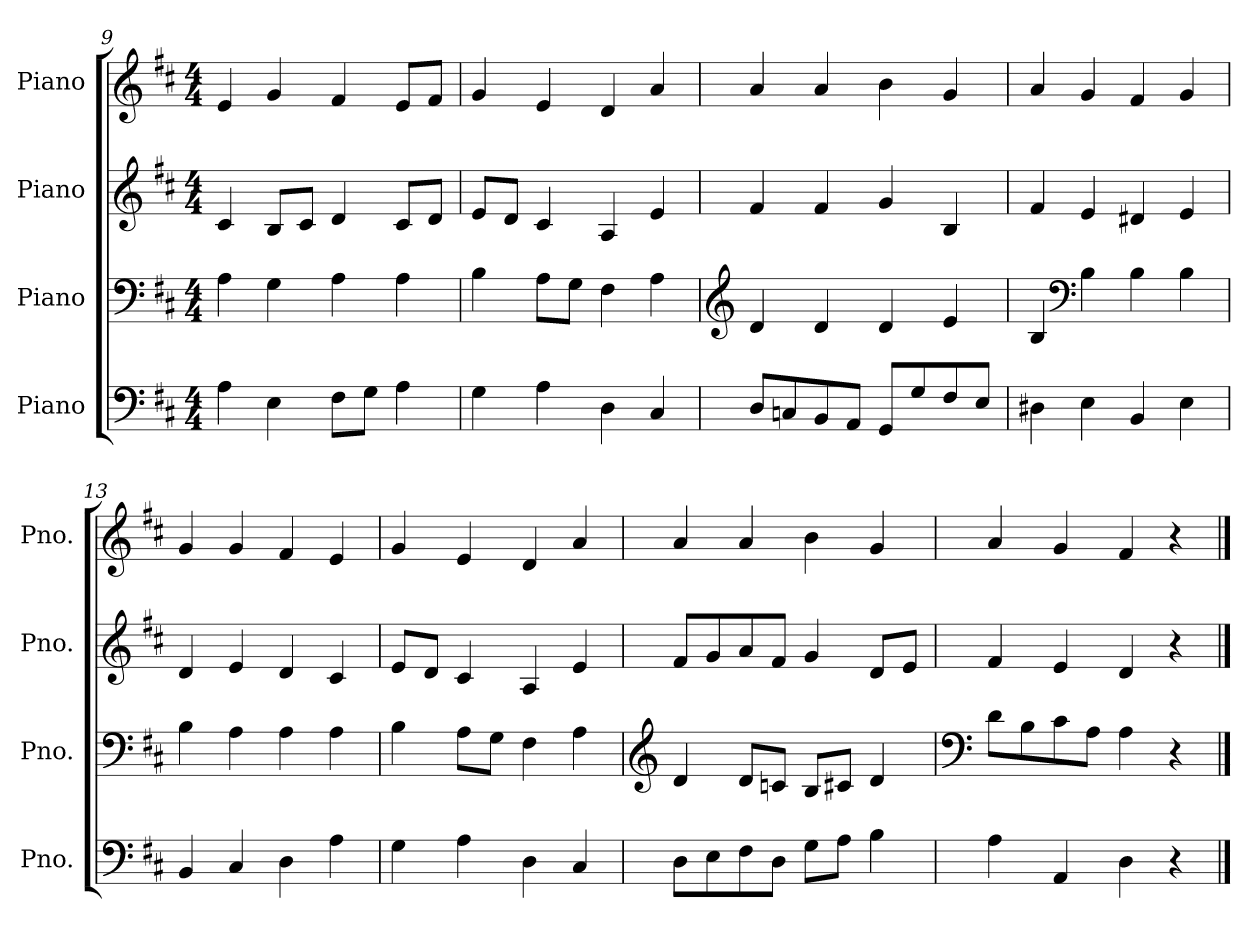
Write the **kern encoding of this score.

**kern	**kern	**kern	**kern
*part4	*part3	*part2	*part1
*staff4	*staff3	*staff2	*staff1
*I"Piano	*I"Piano	*I"Piano	*I"Piano
*I'Pno.	*I'Pno.	*I'Pno.	*I'Pno.
*clefF4	*clefF4	*clefG2	*clefG2
*k[f#c#]	*k[f#c#]	*k[f#c#]	*k[f#c#]
*M4/4	*M4/4	*M4/4	*M4/4
=9	=9	=9	=9
4A\	4A\	4c#/	4e/
4E\	4G\	8B/L	4g/
.	.	8c#/J	.
8F#\L	4A\	4d/	4f#/
8G\J	.	.	.
4A\	4A\	8c#/L	8e/L
.	.	8d/J	8f#/J
=10	=10	=10	=10
4G\	4B\	8e/L	4g/
.	.	8d/J	.
4A\	8A\L	4c#/	4e/
.	8G\J	.	.
4D\	4F#\	4A/	4d/
4C#/	4A\	4e/	4a/
!!LO:LB:g=z
=11	=11	=11	=11
*	*clefG2	*	*
8D/L	4d/	4f#/	4a/
8Cn/	.	.	.
8BB/	4d/	4f#/	4a/
8AA/J	.	.	.
8GG/L	4d/	4g/	4b\
8G/	.	.	.
8F#/	4e/	4B/	4g/
8E/J	.	.	.
=12	=12	=12	=12
4D#X\	4B/	4f#/	4a/
*	*clefF4	*	*
4E\	4B\	4e/	4g/
4BB/	4B\	4d#X/	4f#/
4E\	4B\	4e/	4g/
=13	=13	=13	=13
4BB/	4B\	4d/	4g/
4C#/	4A\	4e/	4g/
4D\	4A\	4d/	4f#/
4A\	4A\	4c#/	4e/
=14	=14	=14	=14
4G\	4B\	8e/L	4g/
.	.	8d/J	.
4A\	8A\L	4c#/	4e/
.	8G\J	.	.
4D\	4F#\	4A/	4d/
4C#/	4A\	4e/	4a/
=15	=15	=15	=15
*	*clefG2	*	*
8D\L	4d/	8f#/L	4a/
8E\	.	8g/	.
8F#\	8d/L	8a/	4a/
8D\J	8cn/J	8f#/J	.
8G\L	8B/L	4g/	4b\
8A\J	8c#X/J	.	.
4B\	4d/	8d/L	4g/
.	.	8e/J	.
!!LO:PB:g=z
=16	=16	=16	=16
*	*clefF4	*	*
4A\	8d\L	4f#/	4a/
.	8B\	.	.
4AA/	8c#\	4e/	4g/
.	8A\J	.	.
4D\	4A\	4d/	4f#/
4r	4r	4r	4r
==	==	==	==
*-	*-	*-	*-
